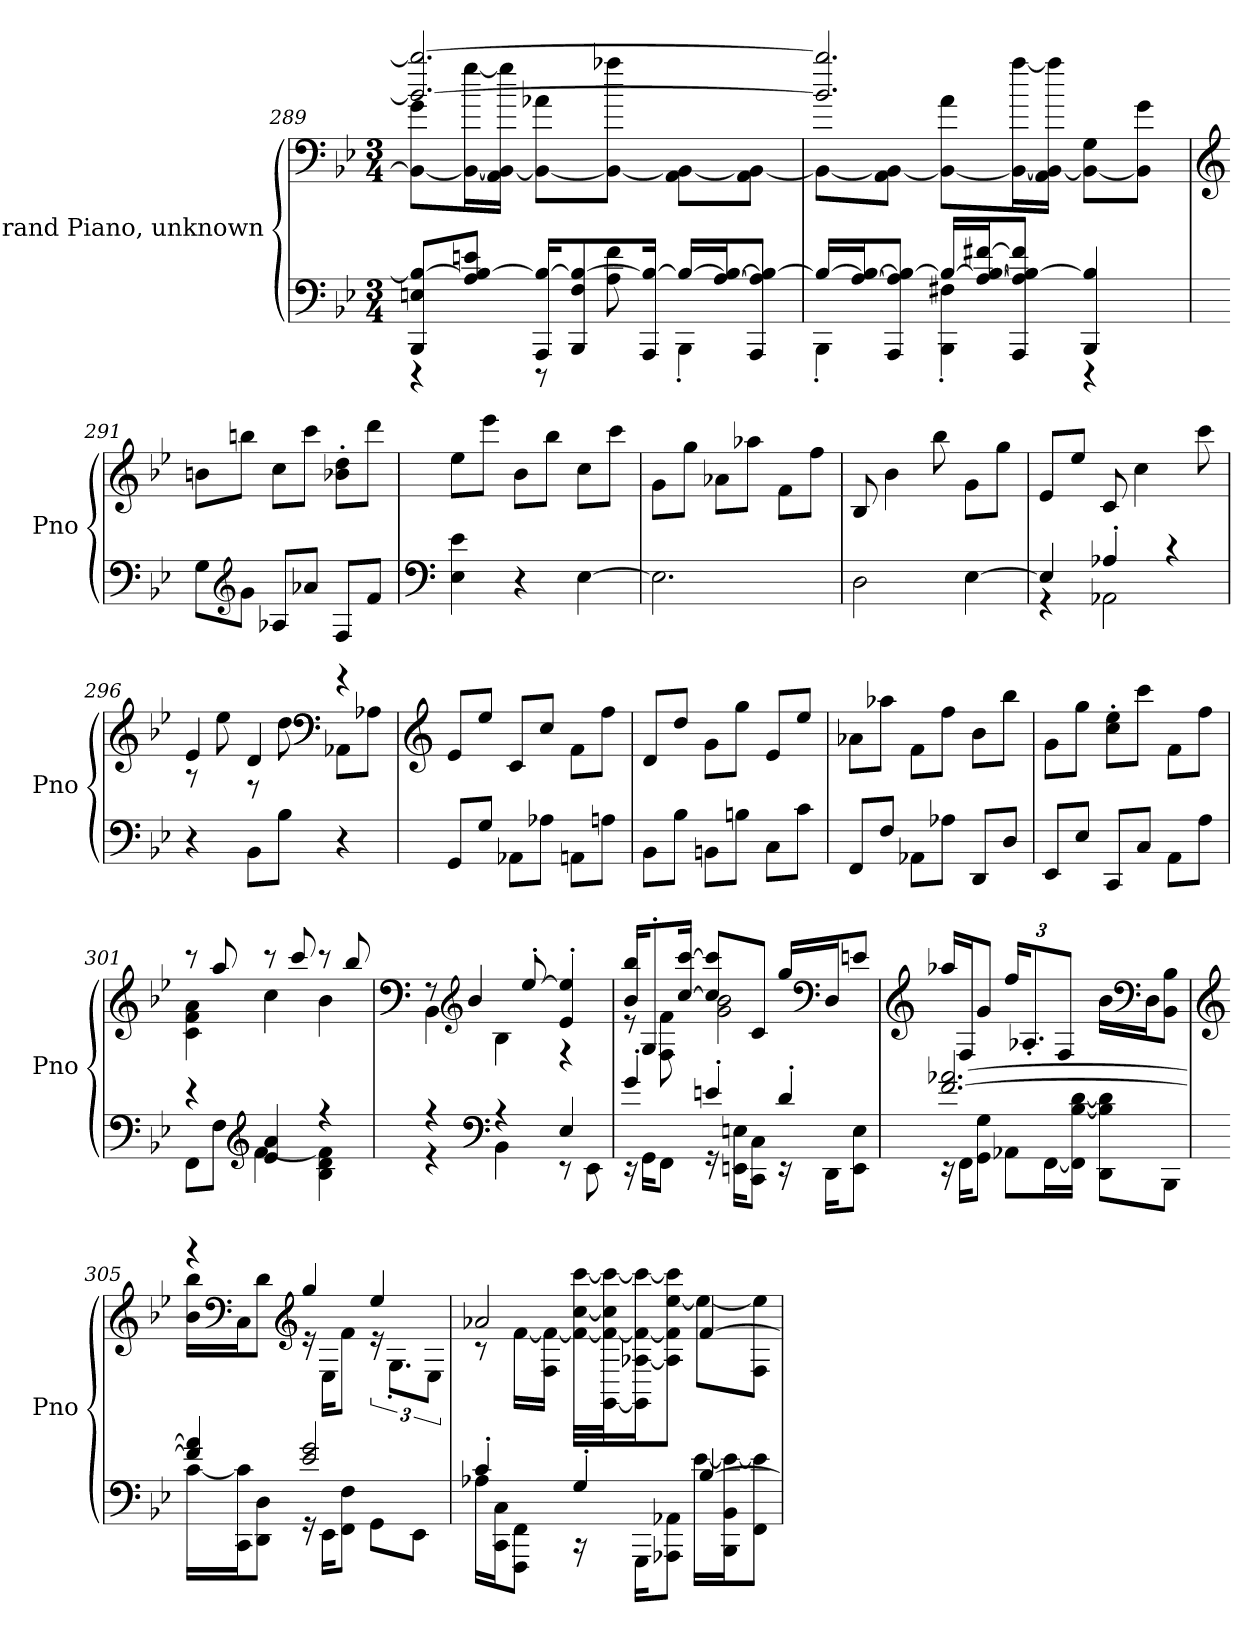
**kern	**kern
*part1	*part1
*staff2	*staff1
*I"Grand Piano, unknown	*
*I'Pno	*
*clefF4	*clefF4
*k[b-e-]	*k[b-e-]
*M3/4	*M3/4
=289	=289
*^	*^
8BBB-/ 8En/ 8B-/_L	4r	2.b-/_ 2.bb-/_	8BB-\_ 8g\L
8A/ 8B-/_ 8en/J	.	.	16BB-\_ [16gg\L
.	.	.	16AA\ 16BB-\_ 16gg\]JJ
16AAA/ 16B-/_KL	8r	.	8BB-\_ 8a-X\L
8BBB-/ 8F/ 8B-/_	.	.	.
.	8A\ 8f\	.	8BB-\_ 8aa-X\J
16AAA/ 16B-/_Jk	.	.	.
16B-/LL_	4BBB-'\	.	8AA\ 8BB-\_L
[16A/ 16B-/_J	.	.	.
8AAA/ 8A/] 8B-/_J	.	.	8AA\ 8BB-\_J
!!LO:LB:g=z	!!
=290	=290	=290	=290
16B-/LL_	4BBB-'\	2.b-/] 2.bb-/]	8BB-\L_
[16A/ 16B-/_J	.	.	.
8AAA/ 8A/] 8B-/_J	.	.	8AA\ 8BB-\_J
16B-/LL_	4BBB-\' 4F#X\'	.	8BB-\_ 8a\L
[16A/ 16B-/_ [16f#X/J	.	.	.
8AAA/ 8A/] 8B-/_ 8f#/]J	.	.	16BB-\_ [16aa\L
.	.	.	16AA\ 16BB-\_ 16aa\]JJ
4BBB-/ 4B-/]	4r	.	8BB-\_ 8G\L
.	.	.	8BB-\] 8g\J
*v	*v	*	*
*	*v	*v
=291	=291
*	*clefG2
8G\L	8bn\L
*clefG2	*
8g\J	8bbn\J
8A-X/L	8cc\L
8a-X/J	8ccc\J
8F/L	8b-X\' 8dd\'L
8f/J	8ddd\J
=292	=292
*clefF4	*
4E-\ 4e-\	8ee-\L
.	8eee-\J
4r	8b-\L
.	8bb-\J
[4E-\	8cc\L
.	8ccc\J
=293	=293
2.E-\]	8g\L
.	8gg\J
.	8a-X\L
.	8aa-X\J
.	8f\L
.	8ff\J
!!LO:LB:g=z
=294	=294
2D\	8B-/
.	4b-\
.	8bb-\
[4E-\	8g\L
.	8gg\J
=295	=295
*^	*
4E-/]	4r	8e-/L
.	.	8ee-/J
4A-X'/	2AA-X\	8c/
.	.	4cc\
4r	.	.
.	.	8ccc\
*v	*v	*
=296	=296
*	*^
4r	4e-/	8r
.	.	8ee-\
8BB-\L	4d/	8r
8B-\J	.	8dd\
*	*clefF4	*
4r	4r	8AA-X\L
.	.	8A-X\J
*	*v	*v
=297	=297
*	*clefG2
8GG/L	8e-/L
8G/J	8ee-/J
8AA-X\L	8c/L
8A-X\J	8cc/J
8AAn\L	8f\L
8An\J	8ff\J
=298	=298
8BB-\L	8d/L
8B-\J	8dd/J
8BBn\L	8g\L
8Bn\J	8gg\J
8C\L	8e-/L
8c\J	8ee-/J
!!LO:PB:g=z
=299	=299
8FF/L	8a-X\L
8F/J	8aa-X\J
8AA-X\L	8f\L
8A-X\J	8ff\J
8DD/L	8b-\L
8D/J	8bb-\J
=300	=300
8EE-/L	8g\L
8E-/J	8gg\J
8CC/L	8cc\' 8ee-\'L
8C/J	8ccc\J
8AA\L	8f\L
8A\J	8ff\J
=301	=301
*^	*^
4r	8FF\L	8r	4c\ 4f\ 4a\
.	8F\J	8aa/	.
*clefG2	*	*	*
4e-/ 4a/	[4f\	8r	4cc\
.	.	8ccc/	.
4r	4B-\ 4d\ 4f\]	8r	4b-\
.	.	8bb-/	.
=302	=302	=302	=302
*	*	*clefF4	*
4r	4r	8r	4BB-\
*	*	*clefG2	*
.	.	4b-/	.
*clefF4	*	*	*
4r	4BB-\	.	4B-\
.	.	[8ee-'/	.
4E-/	8r	4e-/' 4ee-/]'	4r
.	8EE-\	.	.
!!LO:LB:g=z	!!
=303	=303	=303	=303
4g'/	16r	16b-/ 16bb-/KL	8r
.	16GG\KL	8G'/	.
.	8FF\J	.	8F\ 8f\
.	.	[16cc/ [16ccc/Jk	.
4en'/	16r	8cc/] 8ccc/]L	2g\ 2b-\
.	16EEn\ 16En\KL	.	.
.	8CC\ 8C\J	8c/J	.
4d'/	16r	16gg/LL	.
*	*	*clefF4	*
.	16DD\KL	16D/J	.
.	8EE\ 8E\J	8en/J	.
*	*	*v	*v
=304	=304	=304
*	*	*clefG2
[2.f/ [2.a-X/	16r	16aa-X/LL
.	16FF\KL	16F/J
.	8GG\ 8G\J	8g/J
*	*	*Xbrackettup
.	8AA-X\L	24ff/KL
.	.	12.A-X'/
.	[16FF\L	.
.	.	12F/J
.	16FF\] [16B-\ [16d\JJ	.
.	8DD\ 8B-\] 8d\]L	16b-\LL
*	*	*clefF4
.	.	16D\J
.	8BBB-\J	8BB-\ 8B-\J
=305	=305	=305
*	*	*clefG2
*	*	*^
4f/] 4a-/]	[16c\LL	4r	16b-\ 16bb-\LL
*	*	*clefF4	*
.	16CC\ 16c\]J	.	16C\J
.	8DD\ 8D\J	.	8d\J
*	*	*clefG2	*
2e-/ 2g/	16r	4gg/	16r
.	16EE-\KL	.	16E-\KL
.	8FF\ 8F\J	.	8f\J
*	*	*	*brackettup
.	8GG\L	4ee-/	24r
.	.	.	12.G'\L
.	8EE-\J	.	.
.	.	.	12E-\J
!!LO:LB:g=z	!!
=306	=306	=306	=306
4c'/	16A-X\LL	2a-X/	8r
.	16CC\ 16C\J	.	.
.	8FFF\ 8FF\J	.	[16f\LL
.	.	.	16F\ 16f\_JJ
4G'/	16r	.	32f\_ [32cc\ [32ccc\LLL
.	.	.	[32GG\ 32f\_ 32cc\] 32ccc\_J
.	16GGG\KL	.	16GG\] [16A-X\ 16f\_ 16ccc\_J
.	8AAA-X\ 8AA-X\J	.	8A-\] 8f\] [8ee-\ 8ccc\]J
[4B-/	[16e-\LL	[4f/	8ee-\L_
.	16BBB-\ 16BB-\ 16e-\_J	.	.
.	8FF\ 8e-\]J	.	8F\ 8ee-\]J
*v	*v	*	*
*	*v	*v
=	=
*-	*-
